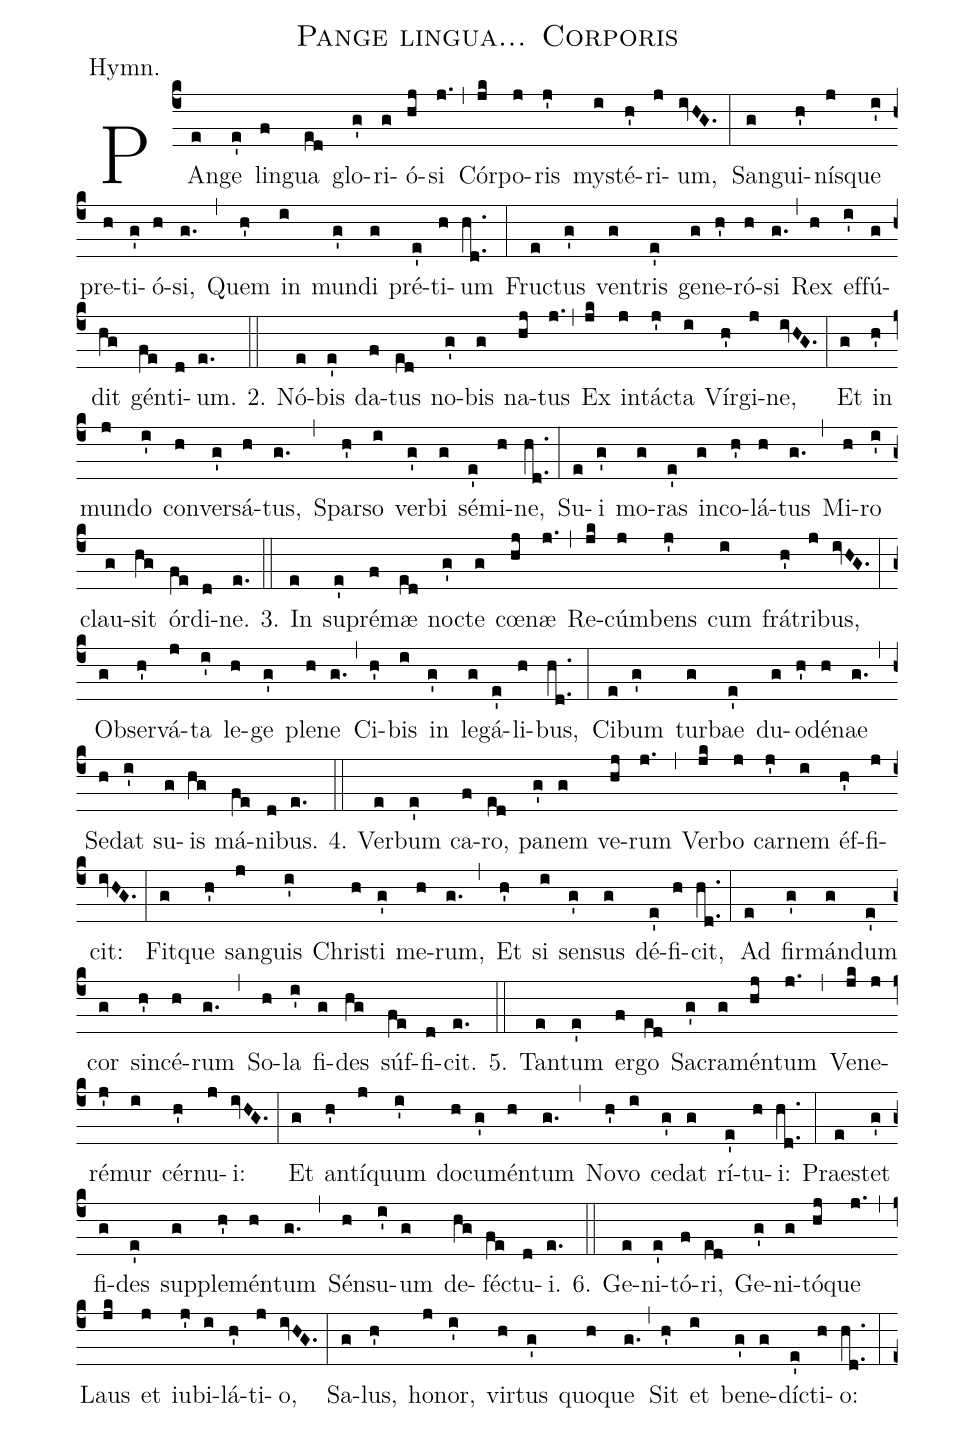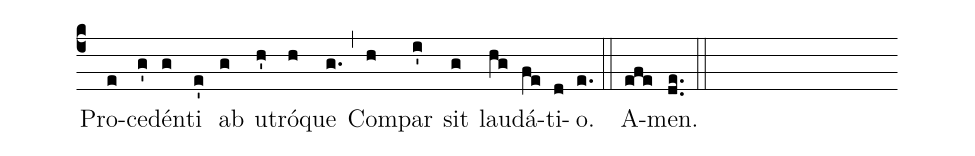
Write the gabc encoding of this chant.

name:Pange lingua... Corporis;
annotation:Hymn.;
mode:3;
%%
(c4) PAn(e)ge(e') lin(f)gua(ed) glo(g')ri(g)ó(hj)si(j.) (,)
Cór(jk)po(j)ris(j') mys(i)té(h')ri(j)um,(ivHG.) (:)
San(g)gui(h')nís(j)que(i') pre(h)ti(g')ó(h)si,(g.) (,)
Quem(h') in(i) mun(g')di(g) pré(e')ti(h)um(hd..) (:)
Fruc(e)tus(g') ven(g)tris(e') ge(g)ne(h')ró(h)si(g.) (,)
Rex(h) ef(i')fú(g)dit(hg) gén(fe)ti(d)um.(e.) 2.(::)
 Nó(e)bis(e') da(f)tus(ed) no(g')bis(g) na(hj)tus(j.) (,)
Ex(jk) in(j)tác(j')ta(i) Vír(h')gi(j)ne,(ivHG.) (:)
Et(g) in(h') mun(j)do(i') con(h)ver(g')sá(h)tus,(g.) (,)
Spar(h')so(i) ver(g')bi(g) sé(e')mi(h)ne,(hd..) (:)
Su(e)i(g') mo(g)ras(e') in(g)co(h')lá(h)tus(g.) (,)
Mi(h)ro(i') clau(g)sit(hg) ór(fe)di(d)ne.(e.) 3.(::)
In(e) su(e')pré(f)mæ(ed) noc(g')te(g) cœ(hj)næ(j.) (,)
Re(jk)cúm(j)bens(j') cum(i) frá(h')tri(j)bus,(ivHG.) (:)
Ob(g)ser(h')vá(j)ta(i') le(h)ge(g') ple(h)ne(g.) (,)
Ci(h')bis(i) in(g') le(g)gá(e')li(h)bus,(hd..) (:)
Ci(e)bum(g') tur(g)bae(e') du(g)o(h')dé(h)nae(g.) (,)
Se(h)dat(i') su(g)is(hg) má(fe)ni(d)bus.(e.) 4.(::)
 Ver(e)bum(e') ca(f)ro,(ed) pa(g')nem(g) ve(hj)rum(j.) (,)
Ver(jk)bo(j) car(j')nem(i) éf(h')fi(j)cit:(ivHG.) (:)
Fit(g)que(h') san(j)guis(i') Chris(h)ti(g') me(h)rum,(g.) (,)
Et(h') si(i) sen(g')sus(g) dé(e')fi(h)cit,(hd..) (:)
Ad(e) fir(g')mán(g)dum(e') cor(g) sin(h')cé(h)rum(g.) (,)
So(h)la(i') fi(g)des(hg) súf(fe)fi(d)cit.(e.) 5.(::)
 Tan(e)tum(e') er(f)go(ed) Sa(g')cra(g)mén(hj)tum(j.) (,)
Ve(jk)ne(j)ré(j')mur(i) cér(h')nu(j)i:(ivHG.) (:)
Et(g) an(h')tí(j)quum(i') do(h)cu(g')mén(h)tum(g.) (,)
No(h')vo(i) ce(g')dat(g) rí(e')tu(h)i:(hd..) (:)
Prae(e)stet(g') fi(g)des(e') sup(g)ple(h')mén(h)tum(g.) (,)
Sén(h)su(i')um(g) de(hg)féc(fe)tu(d)i.(e.) 6.(::)
Ge(e)ni(e')tó(f)ri,(ed) Ge(g')ni(g)tó(hj)que(j.) (,)
Laus(jk) et(j) iu(j')bi(i)lá(h')ti(j)o,(ivHG.) (:)
Sa(g)lus,(h') ho(j)nor,(i') vir(h)tus(g') quo(h)que(g.) (,)
Sit(h') et(i) be(g')ne(g)díc(e')ti(h)o:(hd..) (:)
Pro(e)ce(g')dén(g)ti(e') ab(g) ut(h')ró(h)que(g.) (,)
Com(h)par(i') sit(g) lau(hg)dá(fe)ti(d)o.(e.) (::)
A(efe)men.(de..) (::)
